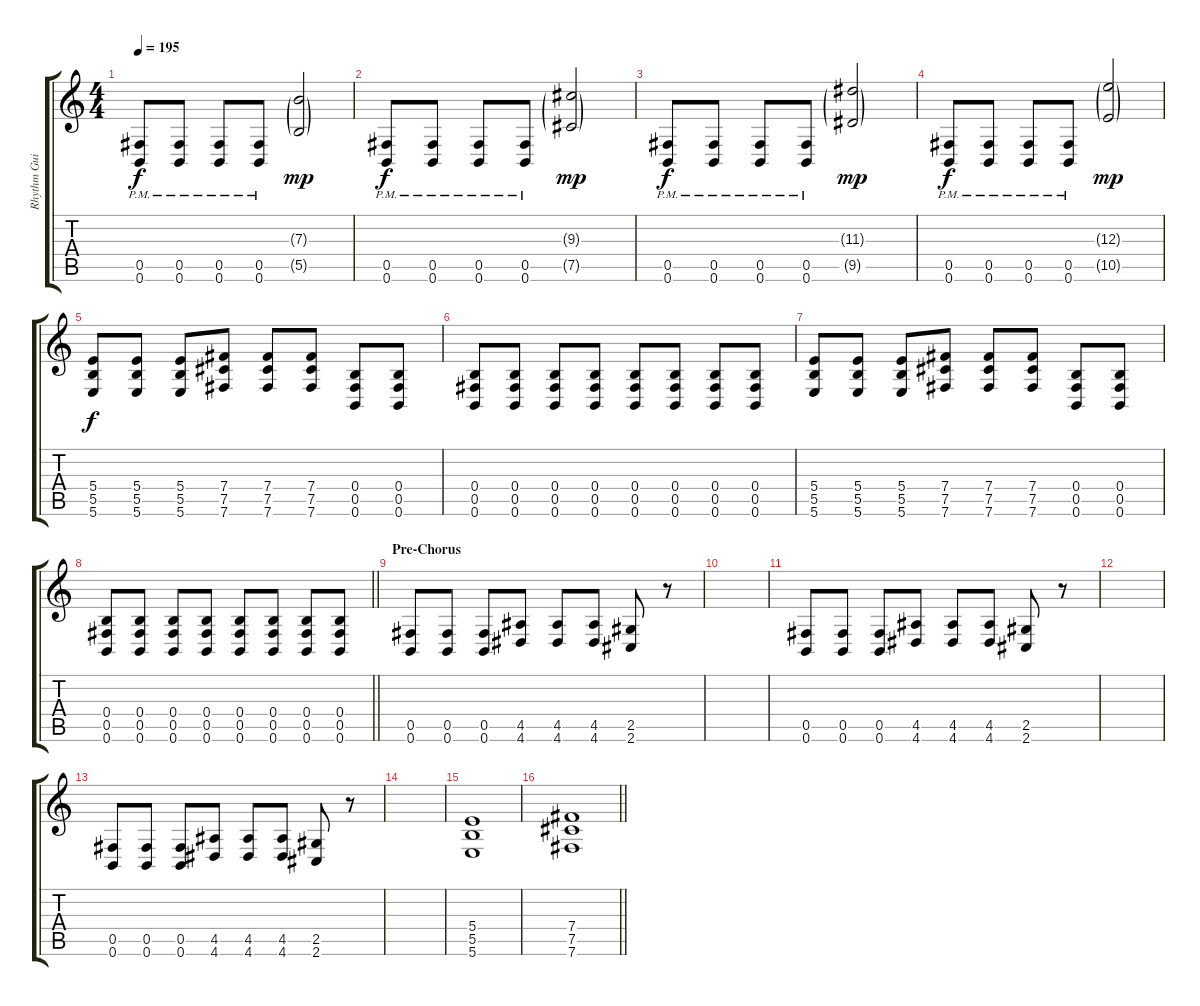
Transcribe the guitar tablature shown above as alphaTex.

\track ("Rhythm Guitar" "Rhythm Gui") {instrument distortionguitar}
\staff {score tabs}
\tuning (Db4 Ab3 E3 B2 Gb2 B1) {hide}
\ts (4 4)
\tempo 195
\clef g2
\ks c
(0.5{pm} 0.6{pm}).8{dy f} (0.5{pm} 0.6{pm}).8 (0.5{pm} 0.6{pm}).8 (0.5{pm} 0.6{pm}).8 (7.3{g} 5.5{g}).2{dy mp} |
(0.5{pm} 0.6{pm}).8{dy f} (0.5{pm} 0.6{pm}).8 (0.5{pm} 0.6{pm}).8 (0.5{pm} 0.6{pm}).8 (9.3{g} 7.5{g}).2{dy mp} |
(0.5{pm} 0.6{pm}).8{dy f} (0.5{pm} 0.6{pm}).8 (0.5{pm} 0.6{pm}).8 (0.5{pm} 0.6{pm}).8 (11.3{g} 9.5{g}).2{dy mp} |
(0.5{pm} 0.6{pm}).8{dy f} (0.5{pm} 0.6{pm}).8 (0.5{pm} 0.6{pm}).8 (0.5{pm} 0.6{pm}).8 (12.3{g} 10.5{g}).2{dy mp} |
(5.4 5.5 5.6).8{dy f} (5.4 5.5 5.6).8 (5.4 5.5 5.6).8 (7.4 7.5 7.6).8 (7.4 7.5 7.6).8 (7.4 7.5 7.6).8 (0.4 0.5 0.6).8 (0.4 0.5 0.6).8 |
(0.4 0.5 0.6).8 (0.4 0.5 0.6).8 (0.4 0.5 0.6).8 (0.4 0.5 0.6).8 (0.4 0.5 0.6).8 (0.4 0.5 0.6).8 (0.4 0.5 0.6).8 (0.4 0.5 0.6).8 |
(5.4 5.5 5.6).8 (5.4 5.5 5.6).8 (5.4 5.5 5.6).8 (7.4 7.5 7.6).8 (7.4 7.5 7.6).8 (7.4 7.5 7.6).8 (0.4 0.5 0.6).8 (0.4 0.5 0.6).8 |
\barLineRight lightlight
(0.4 0.5 0.6).8 (0.4 0.5 0.6).8 (0.4 0.5 0.6).8 (0.4 0.5 0.6).8 (0.4 0.5 0.6).8 (0.4 0.5 0.6).8 (0.4 0.5 0.6).8 (0.4 0.5 0.6).8 |
\section ("" "Pre-Chorus")
(0.5 0.6).8 (0.5 0.6).8 (0.5 0.6).8 (4.5 4.6).8 (4.5 4.6).8 (4.5 4.6).8 (2.5 2.6).8 r.8 |
|
(0.5 0.6).8 (0.5 0.6).8 (0.5 0.6).8 (4.5 4.6).8 (4.5 4.6).8 (4.5 4.6).8 (2.5 2.6).8 r.8 |
|
(0.5 0.6).8 (0.5 0.6).8 (0.5 0.6).8 (4.5 4.6).8 (4.5 4.6).8 (4.5 4.6).8 (2.5 2.6).8 r.8 |
|
(5.4 5.5 5.6).1 |
\barLineRight lightlight
(7.4 7.5 7.6).1
